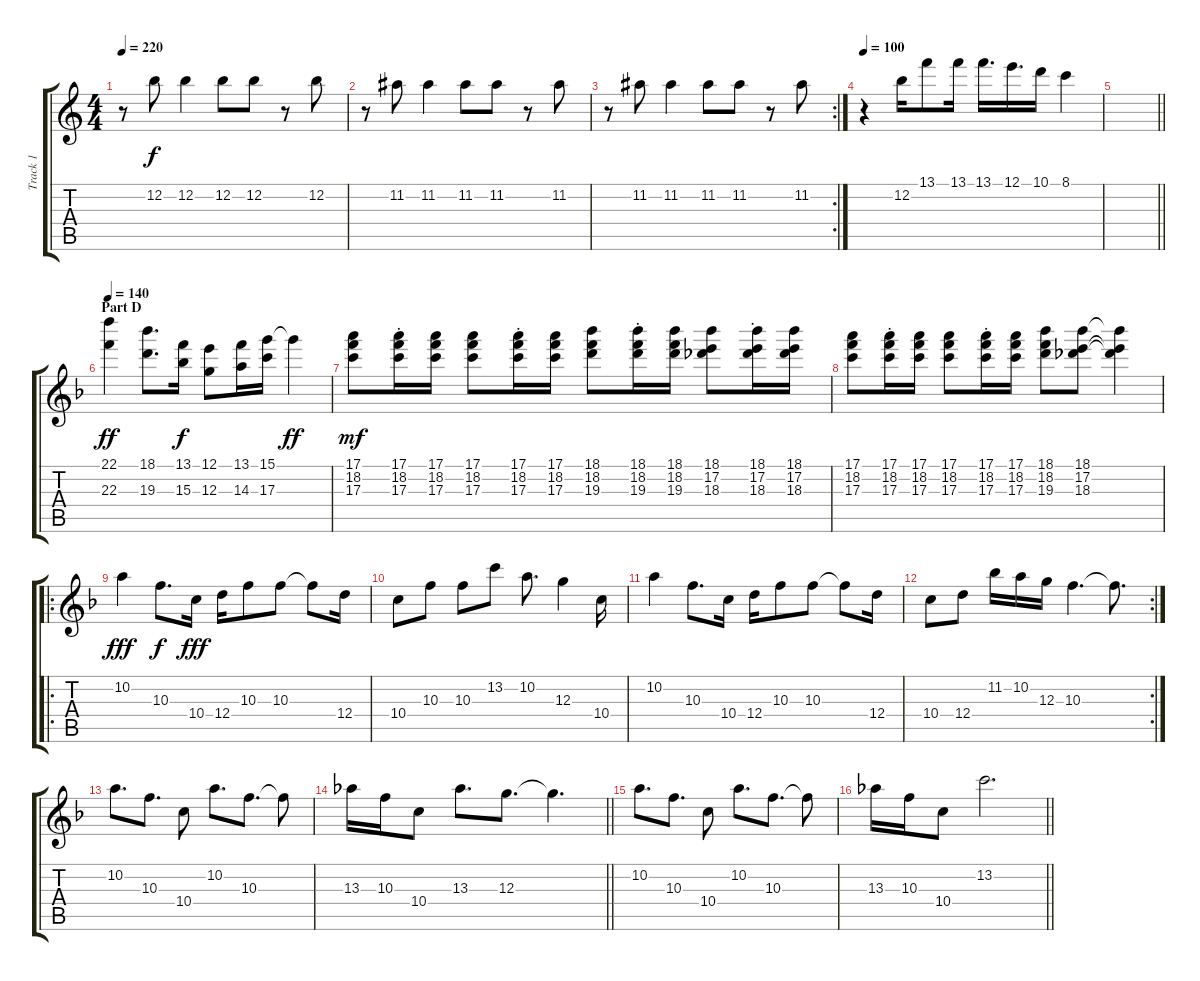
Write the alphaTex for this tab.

\track ("Track 1" "Track 1") {instrument overdrivenguitar}
\staff {score tabs}
\tuning (E4 B3 G3 D3 A2 E2) {hide}
\ts (4 4)
\tempo 220
\clef g2
\ks c
r.8{dy f} 12.2.8 12.2.4 12.2.8 12.2.8 r.8 12.2.8 |
r.8 11.2.8 11.2.4 11.2.8 11.2.8 r.8 11.2.8 |
\rc 2
r.8 11.2.8 11.2.4 11.2.8 11.2.8 r.8 11.2.8 |
\tempo 100
r.4 12.2.16 13.1.8 13.1.16 13.1.16{d} 12.1.16{d} 10.1.16 8.1.4 |
\barLineRight lightlight
|
\section ("" "Part D")
\tempo 140
\ks f
(22.1 22.3).4{dy ff} (18.1 19.3).8{d} (13.1 15.3).16{dy f} (12.1 12.3).8 (13.1 14.3).16 (15.1 17.3).16 15.1{t}.4{dy ff} |
(17.1 18.2 17.3).8{dy mf} (17.1{st} 18.2{st} 17.3{st}).16 (17.1 18.2 17.3).16 (17.1 18.2 17.3).8 (17.1{st} 18.2{st} 17.3{st}).16 (17.1 18.2 17.3).16 (18.1 18.2 19.3).8 (18.1{st} 18.2{st} 19.3{st}).16 (18.1 18.2 19.3).16 (18.1 17.2 18.3).8 (18.1{st} 17.2{st} 18.3{st}).16 (18.1 17.2 18.3).16 |
(17.1 18.2 17.3).8 (17.1{st} 18.2{st} 17.3{st}).16 (17.1 18.2 17.3).16 (17.1 18.2 17.3).8 (17.1{st} 18.2{st} 17.3{st}).16 (17.1 18.2 17.3).16 (18.1 18.2 19.3).8 (18.1 17.2 18.3).8 (18.1{t} 17.2{t} 18.3{t}).4 |
\ro
10.2.4{dy fff} 10.3.8{d dy f} 10.4.16{dy fff} 12.4.16 10.3.8 10.3.8 10.3{t}.8 12.4.16 |
10.4.8 10.3.8 10.3.8 13.2.8 10.2.8{d} 12.3.4 10.4.16 |
10.2.4 10.3.8{d} 10.4.16 12.4.16 10.3.8 10.3.8 10.3{t}.8 12.4.16 |
\rc 2
10.4.8 12.4.8 11.2.16 10.2.16 12.3.16 10.3.4{d} 10.3{t}.8{d} |
10.2.8{d} 10.3.8{d} 10.4.8 10.2.8{d} 10.3.8{d} 10.3{t}.8 |
\barLineRight lightlight
13.3.16 10.3.16 10.4.8 13.3.8{d} 12.3.8{d} 12.3{t}.4{d} |
10.2.8{d} 10.3.8{d} 10.4.8 10.2.8{d} 10.3.8{d} 10.3{t}.8 |
\barLineRight lightlight
13.3.16 10.3.16 10.4.8 13.2.2{d}
